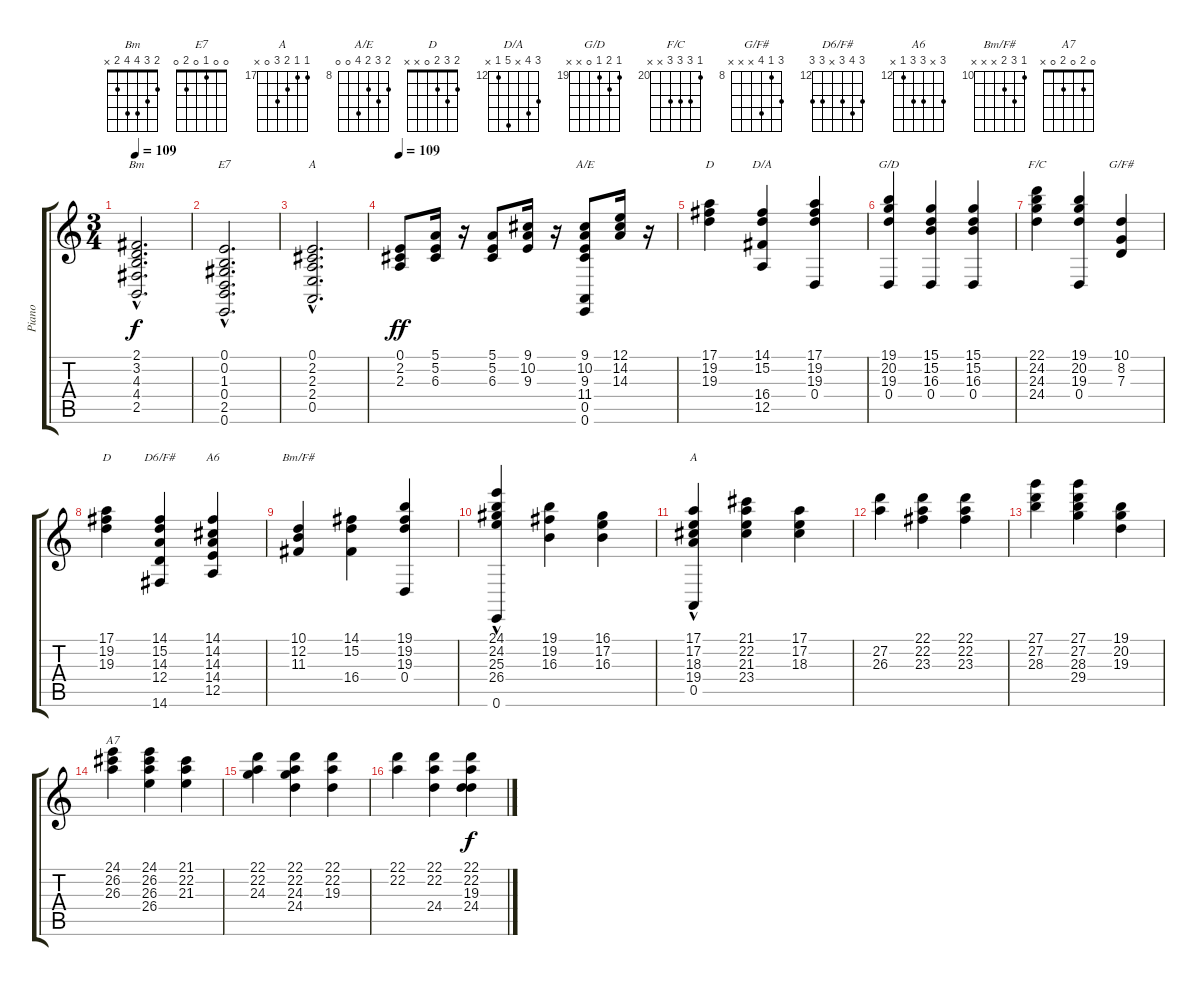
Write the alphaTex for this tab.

\track ("Piano" "Piano") {instrument acousticgrandpiano}
\staff {score tabs}
\tuning (E4 B3 G3 D3 A2 E2) {hide}
\chord ("Bm" 2 3 4 4 2 x)
\chord ("E7" 0 0 1 0 2 0)
\chord ("A" 0 2 2 2 0 x)
\chord ("A/E" 9 10 9 11 0 0) {firstfret 8}
\chord ("D" 17 19 19 x x x) {firstfret 17}
\chord ("D/A" 14 15 x 16 12 x) {firstfret 12}
\chord ("G/D" 19 20 19 0 x x) {firstfret 19}
\chord ("F/C" 20 22 22 22 x x) {firstfret 20}
\chord ("G/F#" 10 8 11 x x x) {firstfret 8}
\chord ("D" 2 3 2 0 x x)
\chord ("D6/F#" 14 15 14 x 14 14) {firstfret 12}
\chord ("A6" 14 x 14 14 12 x) {firstfret 12}
\chord ("Bm/F#" 10 12 11 x x x) {firstfret 10}
\chord ("A" 17 17 18 19 0 x) {firstfret 17}
\chord ("A7" 0 2 0 2 0 x)
\ts (3 4)
\tempo 109
\clef g2
\ks c
(2.1{hac} 3.2{hac} 4.3{hac} 4.4{hac} 2.5{hac}).2{d ch "Bm" dy f} |
(0.1{hac} 0.2{hac} 1.3{hac} 0.4{hac} 2.5{hac} 0.6{hac}).2{d ch "E7"} |
(0.1{hac} 2.2{hac} 2.3{hac} 2.4{hac} 0.5{hac}).2{d ch "A"} |
\tempo 109
(0.1 2.2 2.3).8{dy ff} (5.1 5.2 6.3).16 r.16 (5.1 5.2 6.3).8 (9.1 10.2 9.3).16 r.16 (9.1 10.2 9.3 11.4 0.5 0.6).8{ch "A/E"} (12.1 14.2 14.3).16 r.16 |
(17.1 19.2 19.3).4{ch "D"} (14.1 15.2 16.4 12.5).4{ch "D/A"} (17.1 19.2 19.3 0.4).4 |
(19.1 20.2 19.3 0.4).4{ch "G/D"} (15.1 15.2 16.3 0.4).4 (15.1 15.2 16.3 0.4).4 |
(22.1 24.2 24.3 24.4).4{ch "F/C"} (19.1 20.2 19.3 0.4).4 (10.1 8.2 7.3).4{ch "G/F#"} |
(17.1 19.2 19.3).4{ch "D"} (14.1 15.2 14.3 12.4 14.6).4{ch "D6/F#"} (14.1 14.2 14.3 14.4 12.5).4{ch "A6"} |
(10.1 12.2 11.3).4{ch "Bm/F#"} (14.1 15.2 16.4).4 (19.1 19.2 19.3 0.4).4 |
(24.1 24.2 25.3 26.4 0.6{hac}).4 (19.1 19.2 16.3).4 (16.1 17.2 16.3).4 |
(17.1 17.2 18.3 19.4 0.5{hac}).4{ch "A"} (21.1 22.2 21.3 23.4).4 (17.1 17.2 18.3).4 |
(27.2 26.3).4 (22.1 22.2 23.3).4 (22.1 22.2 23.3).4 |
(27.1 27.2 28.3).4 (27.1 27.2 28.3 29.4).4 (19.1 20.2 19.3).4 |
(24.1 26.2 26.3).4{ch "A7"} (24.1 26.2 26.3 26.4).4 (21.1 22.2 21.3).4 |
(22.1 22.2 24.3).4 (22.1 22.2 24.3 24.4).4 (22.1 22.2 19.3).4 |
(22.1 22.2).4 (22.1 22.2 24.4).4 (22.1 22.2 19.3 24.4).4{dy f}
